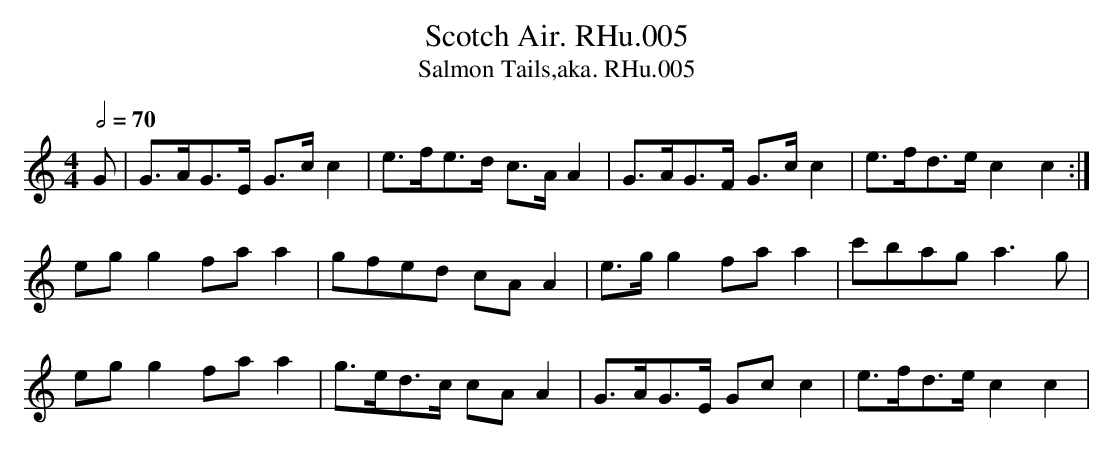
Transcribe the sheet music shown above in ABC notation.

X:1
T:Scotch Air. RHu.005
T:Salmon Tails,aka. RHu.005
M:4/4
L:1/8
Q:1/2=70
K:C major
G|G>AG>E G>c c2|e>fe>d c>A A2|G>AG>F G>cc2|e>fd>e c2c2:|!
eg g2faa2|gfed cAA2|e>gg2 faa2|c'bag a3g|!
egg2faa2|g>ed>c cAA2|G>AG>E Gcc2|e>fd>e c2c2|
